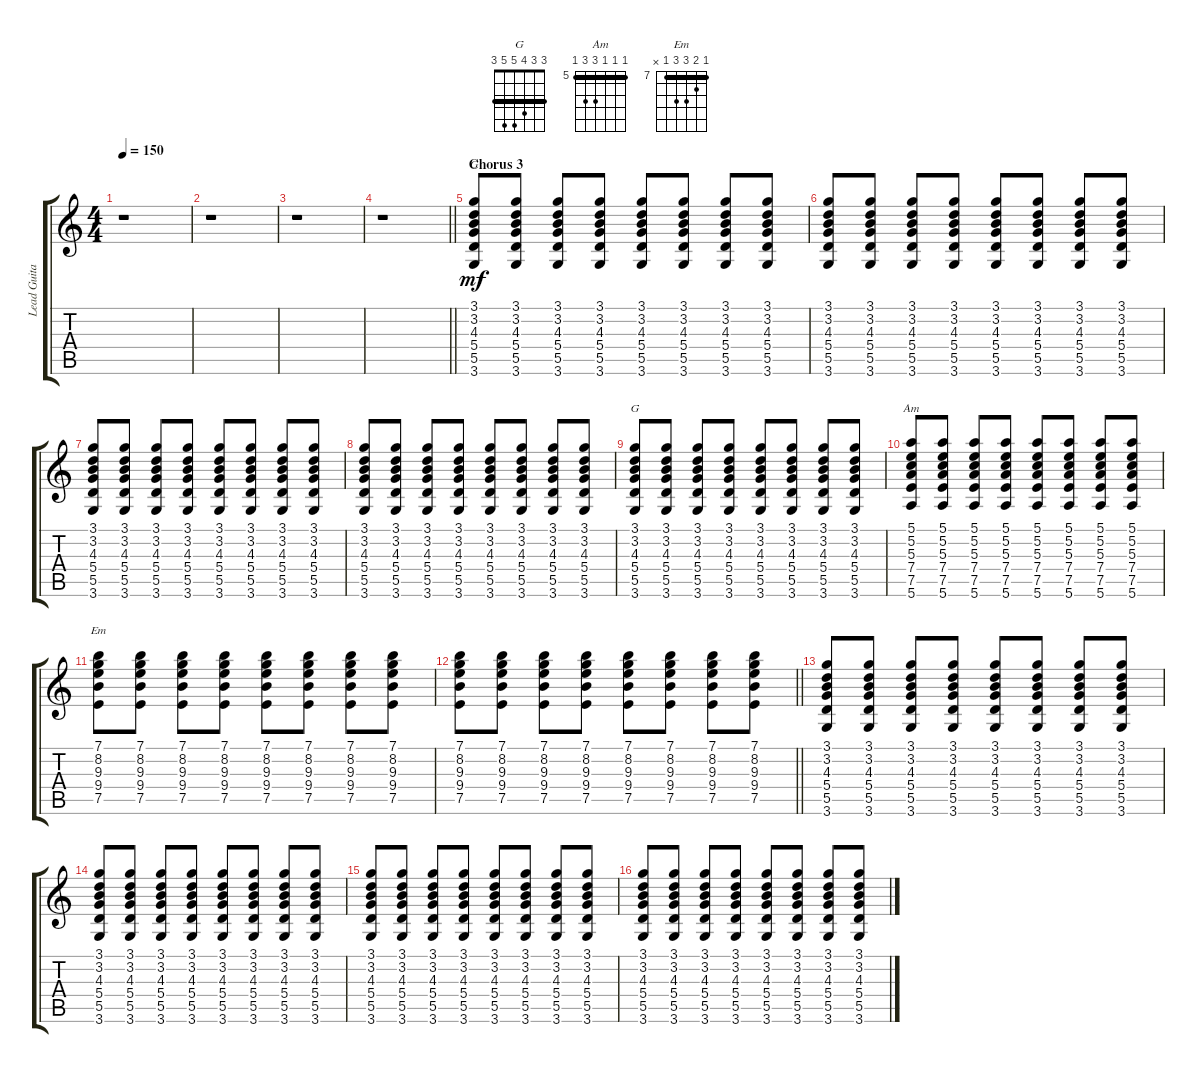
\track ("Lead Guitar" "Lead Guita") {instrument overdrivenguitar}
\staff {score tabs}
\tuning (E4 B3 G3 D3 A2 E2) {hide}
\chord ("G" 3 0 0 0 2 3)
\chord ("G" 3 3 4 5 5 3) {barre 3}
\chord ("Am" 5 5 5 7 7 5) {firstfret 5 barre 5}
\chord ("Em" 7 8 9 9 7 x) {firstfret 7 barre 7}
\ts (4 4)
\tempo 150
\clef g2
\ks c
r.1{dy f} |
r.1 |
r.1 |
\barLineRight lightlight
r.1 |
\section ("" "Chorus 3")
(3.1 3.2 4.3 5.4 5.5 3.6).8{ch "G" dy mf volume 10} (3.1 3.2 4.3 5.4 5.5 3.6).8 (3.1 3.2 4.3 5.4 5.5 3.6).8 (3.1 3.2 4.3 5.4 5.5 3.6).8 (3.1 3.2 4.3 5.4 5.5 3.6).8 (3.1 3.2 4.3 5.4 5.5 3.6).8 (3.1 3.2 4.3 5.4 5.5 3.6).8 (3.1 3.2 4.3 5.4 5.5 3.6).8 |
(3.1 3.2 4.3 5.4 5.5 3.6).8 (3.1 3.2 4.3 5.4 5.5 3.6).8 (3.1 3.2 4.3 5.4 5.5 3.6).8 (3.1 3.2 4.3 5.4 5.5 3.6).8 (3.1 3.2 4.3 5.4 5.5 3.6).8 (3.1 3.2 4.3 5.4 5.5 3.6).8 (3.1 3.2 4.3 5.4 5.5 3.6).8 (3.1 3.2 4.3 5.4 5.5 3.6).8 |
(3.1 3.2 4.3 5.4 5.5 3.6).8 (3.1 3.2 4.3 5.4 5.5 3.6).8 (3.1 3.2 4.3 5.4 5.5 3.6).8 (3.1 3.2 4.3 5.4 5.5 3.6).8 (3.1 3.2 4.3 5.4 5.5 3.6).8 (3.1 3.2 4.3 5.4 5.5 3.6).8 (3.1 3.2 4.3 5.4 5.5 3.6).8 (3.1 3.2 4.3 5.4 5.5 3.6).8 |
(3.1 3.2 4.3 5.4 5.5 3.6).8 (3.1 3.2 4.3 5.4 5.5 3.6).8 (3.1 3.2 4.3 5.4 5.5 3.6).8 (3.1 3.2 4.3 5.4 5.5 3.6).8 (3.1 3.2 4.3 5.4 5.5 3.6).8 (3.1 3.2 4.3 5.4 5.5 3.6).8 (3.1 3.2 4.3 5.4 5.5 3.6).8 (3.1 3.2 4.3 5.4 5.5 3.6).8 |
(3.1 3.2 4.3 5.4 5.5 3.6).8{ch "G"} (3.1 3.2 4.3 5.4 5.5 3.6).8 (3.1 3.2 4.3 5.4 5.5 3.6).8 (3.1 3.2 4.3 5.4 5.5 3.6).8 (3.1 3.2 4.3 5.4 5.5 3.6).8 (3.1 3.2 4.3 5.4 5.5 3.6).8 (3.1 3.2 4.3 5.4 5.5 3.6).8 (3.1 3.2 4.3 5.4 5.5 3.6).8 |
(5.1 5.2 5.3 7.4 7.5 5.6).8{ch "Am"} (5.1 5.2 5.3 7.4 7.5 5.6).8 (5.1 5.2 5.3 7.4 7.5 5.6).8 (5.1 5.2 5.3 7.4 7.5 5.6).8 (5.1 5.2 5.3 7.4 7.5 5.6).8 (5.1 5.2 5.3 7.4 7.5 5.6).8 (5.1 5.2 5.3 7.4 7.5 5.6).8 (5.1 5.2 5.3 7.4 7.5 5.6).8 |
(7.1 8.2 9.3 9.4 7.5).8{ch "Em"} (7.1 8.2 9.3 9.4 7.5).8 (7.1 8.2 9.3 9.4 7.5).8 (7.1 8.2 9.3 9.4 7.5).8 (7.1 8.2 9.3 9.4 7.5).8 (7.1 8.2 9.3 9.4 7.5).8 (7.1 8.2 9.3 9.4 7.5).8 (7.1 8.2 9.3 9.4 7.5).8 |
\barLineRight lightlight
(7.1 8.2 9.3 9.4 7.5).8 (7.1 8.2 9.3 9.4 7.5).8 (7.1 8.2 9.3 9.4 7.5).8 (7.1 8.2 9.3 9.4 7.5).8 (7.1 8.2 9.3 9.4 7.5).8 (7.1 8.2 9.3 9.4 7.5).8 (7.1 8.2 9.3 9.4 7.5).8 (7.1 8.2 9.3 9.4 7.5).8 |
(3.1 3.2 4.3 5.4 5.5 3.6).8 (3.1 3.2 4.3 5.4 5.5 3.6).8 (3.1 3.2 4.3 5.4 5.5 3.6).8 (3.1 3.2 4.3 5.4 5.5 3.6).8 (3.1 3.2 4.3 5.4 5.5 3.6).8 (3.1 3.2 4.3 5.4 5.5 3.6).8 (3.1 3.2 4.3 5.4 5.5 3.6).8 (3.1 3.2 4.3 5.4 5.5 3.6).8 |
(3.1 3.2 4.3 5.4 5.5 3.6).8 (3.1 3.2 4.3 5.4 5.5 3.6).8 (3.1 3.2 4.3 5.4 5.5 3.6).8 (3.1 3.2 4.3 5.4 5.5 3.6).8 (3.1 3.2 4.3 5.4 5.5 3.6).8 (3.1 3.2 4.3 5.4 5.5 3.6).8 (3.1 3.2 4.3 5.4 5.5 3.6).8 (3.1 3.2 4.3 5.4 5.5 3.6).8 |
(3.1 3.2 4.3 5.4 5.5 3.6).8 (3.1 3.2 4.3 5.4 5.5 3.6).8 (3.1 3.2 4.3 5.4 5.5 3.6).8 (3.1 3.2 4.3 5.4 5.5 3.6).8 (3.1 3.2 4.3 5.4 5.5 3.6).8 (3.1 3.2 4.3 5.4 5.5 3.6).8 (3.1 3.2 4.3 5.4 5.5 3.6).8 (3.1 3.2 4.3 5.4 5.5 3.6).8 |
(3.1 3.2 4.3 5.4 5.5 3.6).8 (3.1 3.2 4.3 5.4 5.5 3.6).8 (3.1 3.2 4.3 5.4 5.5 3.6).8 (3.1 3.2 4.3 5.4 5.5 3.6).8 (3.1 3.2 4.3 5.4 5.5 3.6).8 (3.1 3.2 4.3 5.4 5.5 3.6).8 (3.1 3.2 4.3 5.4 5.5 3.6).8 (3.1 3.2 4.3 5.4 5.5 3.6).8
